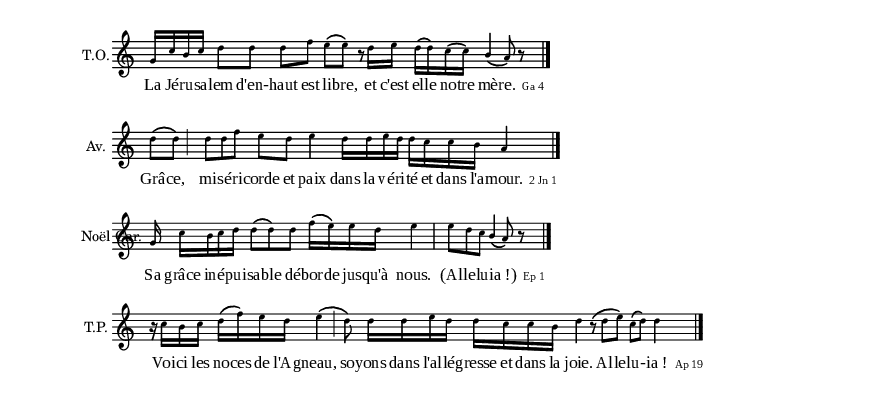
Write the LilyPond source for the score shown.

\version "2.10.0"
 \include "definitions.ly"
%\markup {AT  32}


\relative c'' { 
	\new Staff {
		\cadenzaOn
		\set Staff.instrumentName = \markup{ \center-align { T.O. } }
		
		g16[ c b c] d8[ d] d[ f] e[\( e\)]\pespace  r d16[ e] d[\( d\) c\( c\)] \stemUp b4\( a8\) r 
		\endBar
	}
	\addlyrics {
		La Jé -- ru -- sa -- lem d'en- -- haut est li -- bre, et c'est el -- le no -- tre mè -- re.
		\markup { \citation #"Ga 4" } }
	
	
}

\relative c'' { 
	\new Staff {
		\cadenzaOn
		\set Staff.instrumentName = \markup{ \center-align { Av. } }
		
		d8[\( d\)] \cesure \pespace 
\times 2/3 { d[ d f] }
 e[ d] e4 d16[ d e d] d[ c c b] a4 
		\endBar
	}

	\addlyrics {
		Grâ -- ce, mi -- sé -- ri -- corde et paix dans la vé -- ri -- té et dans l'a -- mour.
		\markup { \citation #"2 Jn 1" } }
	
	
}


\relative c'' { 
	\new Staff {
		\cadenzaOn
		\set Staff.instrumentName = \markup{ \center-align { Noël  Car. } }
		
		g16 c[ b c d] 
\times 2/3 { d8[\( d\) d] }
 f16[\( e\) e d] e4 \pespace 
		\barre \pespace 
		\times 2/3 {e8[ d c]} 
		\stemUp b4\( a8\) r8
		\endBar
	}

	\addlyrics {
		Sa grâce in -- é -- pui -- sa -- ble dé -- bor -- de jus -- qu'à  nous. "(Al" -- le -- lu -- "ia !)" _
 		\markup { \citation #"Ep 1" } }
	
	
}


\relative c'' { 
	\new Staff {
		\cadenzaOn
		\set Staff.instrumentName = \markup{ \center-align { T.P. } }
		
		r16 c[ b c] d[\( f\) e d] 
		\times 2/3 { e4\( \cesure d8\) }
		d16[ d e d] d[ c c b] d4
		
\espall
		\times 2/3 { r
8\( d[ e\)] } c[\( d\)] d4
		
		
		
		\endBar
	}

	\addlyrics {
		Voi -- ci les no -- ces de l'Ag -- neau, so -- yons dans l'al -- lé -- gresse et dans la joie. Al -- le -- lu -- - -- "ia !"
 		\markup { \citation #"Ap 19" } }
	
	
}


